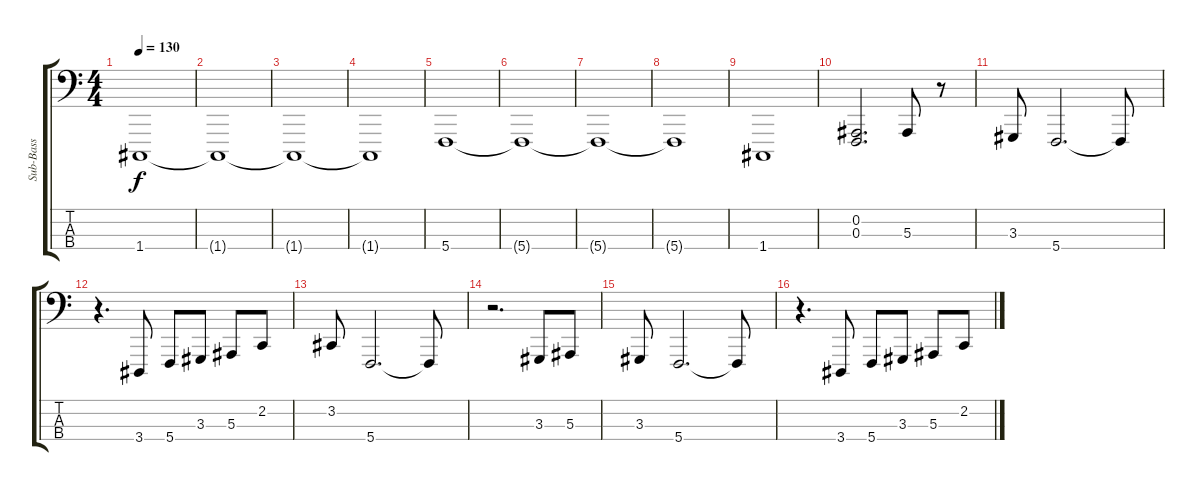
\track ("Sub-Bass" "Sub-Bass") {instrument lead2sawtooth}
\staff {score tabs}
\tuning (Eb2 Bb1 F1 C1) {hide}
\ts (4 4)
\tempo 130
\clef f4
\ks c
1.4.1{dy f} |
1.4{t}.1 |
1.4{t}.1 |
1.4{t}.1 |
5.4.1 |
5.4{t}.1 |
5.4{t}.1 |
5.4{t}.1 |
1.4.1 |
(0.2 0.3).2{d} 5.3.8 r.8 |
3.3.8 5.4.2{d} 5.4{t}.8 |
r.4{d} 3.4.8 5.4.8 3.3.8 5.3.8 2.2.8 |
3.2.8 5.4.2{d} 5.4{t}.8 |
r.2{d} 3.3.8 5.3.8 |
3.3.8 5.4.2{d} 5.4{t}.8 |
r.4{d} 3.4.8 5.4.8 3.3.8 5.3.8 2.2.8
